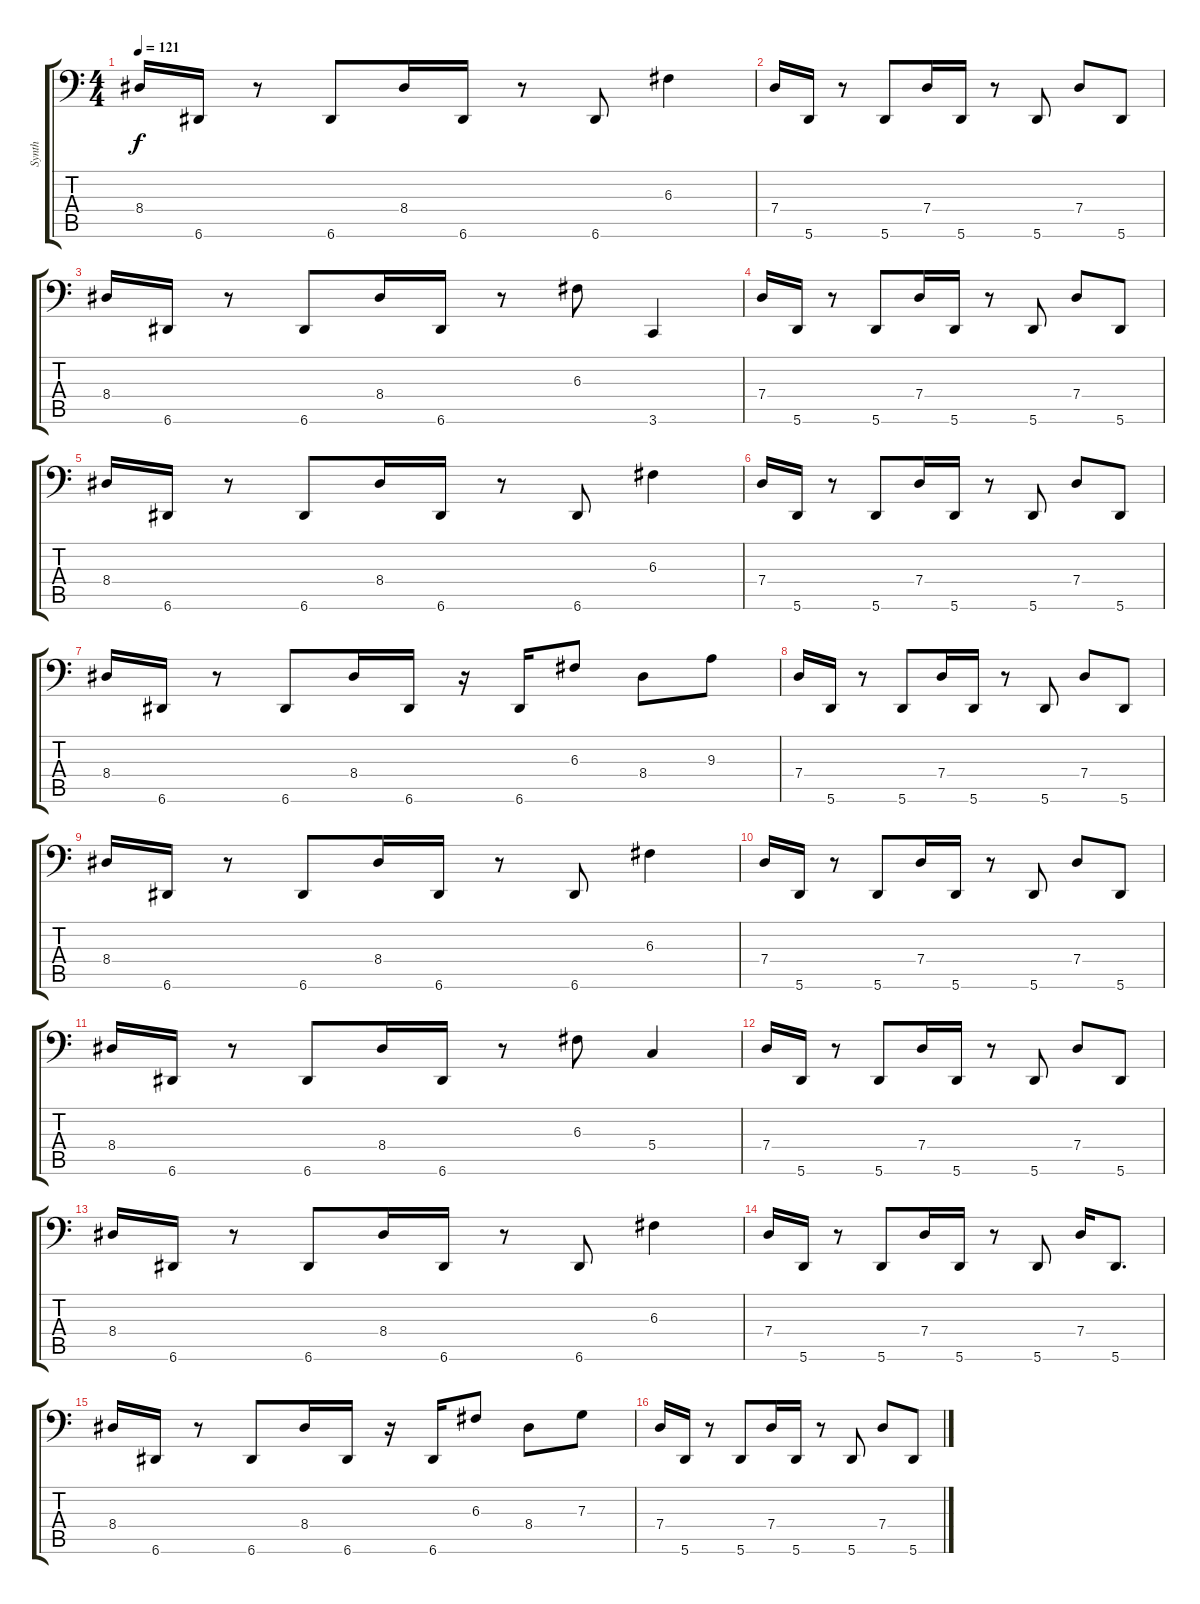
\track ("Synth" "Synth") {instrument lead2sawtooth}
\staff {score tabs}
\tuning (A3 E3 C3 G2 D2 A1) {hide}
\ts (4 4)
\tempo 121
\clef f4
\ks c
8.4.16{dy f} 6.6.16 r.8 6.6.8 8.4.16 6.6.16 r.8 6.6.8 6.3.4 |
7.4.16 5.6.16 r.8 5.6.8 7.4.16 5.6.16 r.8 5.6.8 7.4.8 5.6.8 |
8.4.16 6.6.16 r.8 6.6.8 8.4.16 6.6.16 r.8 6.3.8 3.6.4 |
7.4.16 5.6.16 r.8 5.6.8 7.4.16 5.6.16 r.8 5.6.8 7.4.8 5.6.8 |
8.4.16 6.6.16 r.8 6.6.8 8.4.16 6.6.16 r.8 6.6.8 6.3.4 |
7.4.16 5.6.16 r.8 5.6.8 7.4.16 5.6.16 r.8 5.6.8 7.4.8 5.6.8 |
8.4.16 6.6.16 r.8 6.6.8 8.4.16 6.6.16 r.16 6.6.16 6.3.8 8.4.8 9.3.8 |
7.4.16 5.6.16 r.8 5.6.8 7.4.16 5.6.16 r.8 5.6.8 7.4.8 5.6.8 |
8.4.16 6.6.16 r.8 6.6.8 8.4.16 6.6.16 r.8 6.6.8 6.3.4 |
7.4.16 5.6.16 r.8 5.6.8 7.4.16 5.6.16 r.8 5.6.8 7.4.8 5.6.8 |
8.4.16 6.6.16 r.8 6.6.8 8.4.16 6.6.16 r.8 6.3.8 5.4.4 |
7.4.16 5.6.16 r.8 5.6.8 7.4.16 5.6.16 r.8 5.6.8 7.4.8 5.6.8 |
8.4.16 6.6.16 r.8 6.6.8 8.4.16 6.6.16 r.8 6.6.8 6.3.4 |
7.4.16 5.6.16 r.8 5.6.8 7.4.16 5.6.16 r.8 5.6.8 7.4.16 5.6.8{d} |
8.4.16 6.6.16 r.8 6.6.8 8.4.16 6.6.16 r.16 6.6.16 6.3.8 8.4.8 7.3.8 |
7.4.16 5.6.16 r.8 5.6.8 7.4.16 5.6.16 r.8 5.6.8 7.4.8 5.6.8
